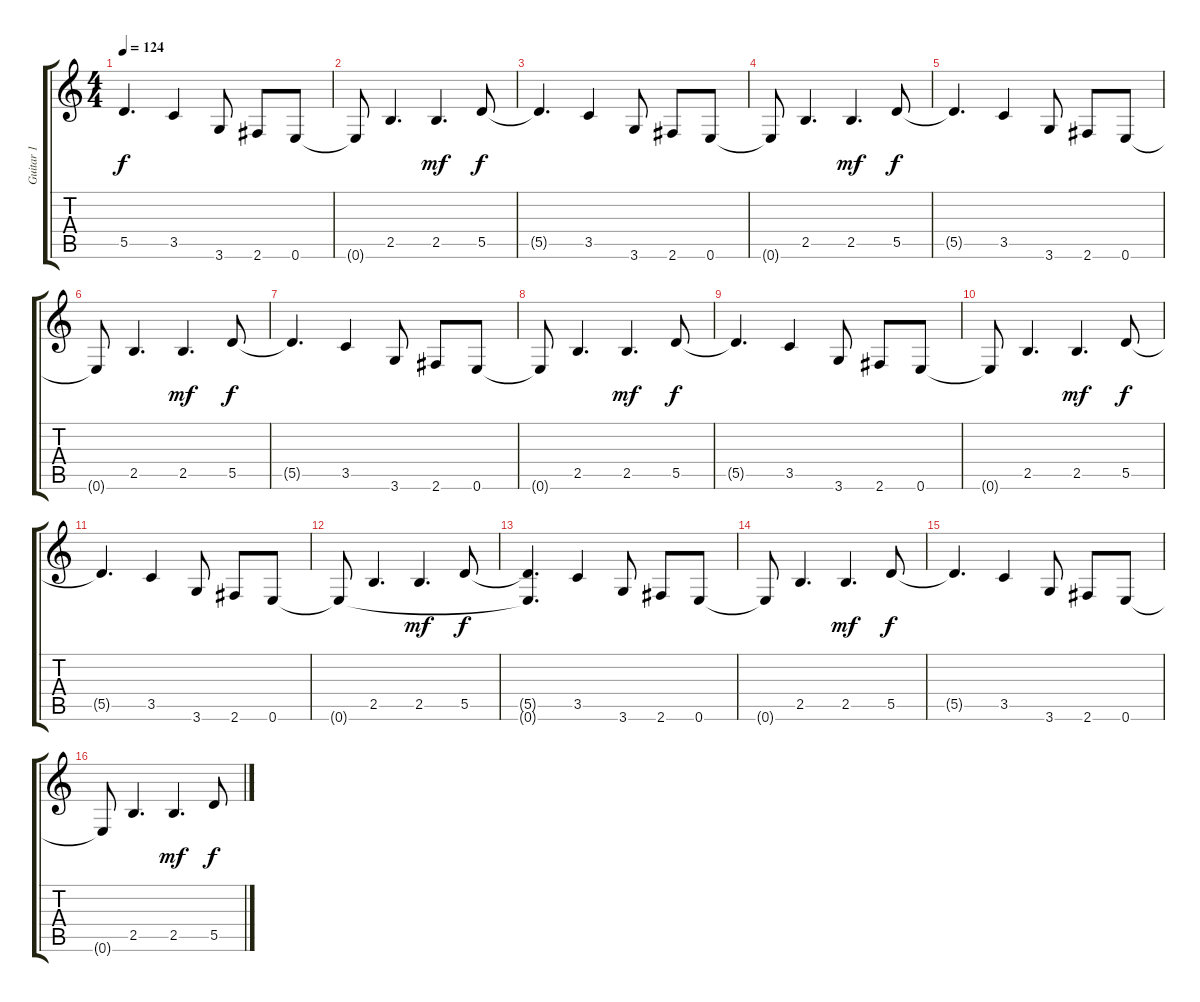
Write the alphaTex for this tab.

\track ("Guitar 1" "Guitar 1") {instrument overdrivenguitar}
\staff {score tabs}
\tuning (E4 B3 G3 D3 A2 E2) {hide}
\ts (4 4)
\tempo 124
\clef g2
\ks c
5.5{t}.4{d dy f} 3.5.4 3.6.8 2.6.8 0.6.8 |
0.6{t}.8 2.5.4{d} 2.5.4{d dy mf} 5.5.8{dy f} |
5.5{t}.4{d} 3.5.4 3.6.8 2.6.8 0.6.8 |
0.6{t}.8 2.5.4{d} 2.5.4{d dy mf} 5.5.8{dy f} |
5.5{t}.4{d} 3.5.4 3.6.8 2.6.8 0.6.8 |
0.6{t}.8 2.5.4{d} 2.5.4{d dy mf} 5.5.8{dy f} |
5.5{t}.4{d} 3.5.4 3.6.8 2.6.8 0.6.8 |
0.6{t}.8 2.5.4{d} 2.5.4{d dy mf} 5.5.8{dy f} |
5.5{t}.4{d} 3.5.4 3.6.8 2.6.8 0.6.8 |
0.6{t}.8 2.5.4{d} 2.5.4{d dy mf} 5.5.8{dy f} |
5.5{t}.4{d} 3.5.4 3.6.8 2.6.8 0.6.8{volume 12} |
0.6{t}.8 2.5.4{d} 2.5.4{d dy mf} 5.5.8{dy f} |
(5.5{t} 0.6{t}).4{d} 3.5.4 3.6.8 2.6.8 0.6.8 |
0.6{t}.8 2.5.4{d} 2.5.4{d dy mf} 5.5.8{dy f} |
5.5{t}.4{d} 3.5.4 3.6.8 2.6.8 0.6.8 |
0.6{t}.8 2.5.4{d} 2.5.4{d dy mf} 5.5.8{dy f}
